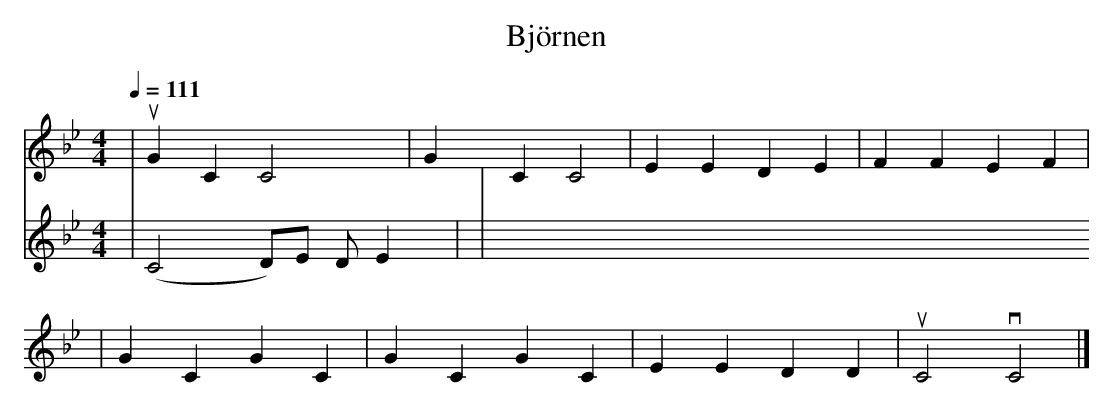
X:1
T: Björnen
M: 4/4
L: 1/4
Q: 111
K: Bb
[V:1] | uGC C2 | GC C2 | EE DE | FF EF |
[V:2] | (C2 D/2)E/2 D/2 E |
[V:1] | GC GC | GC GC | EE DD | uC2 vC2 |]
[V:2] |
